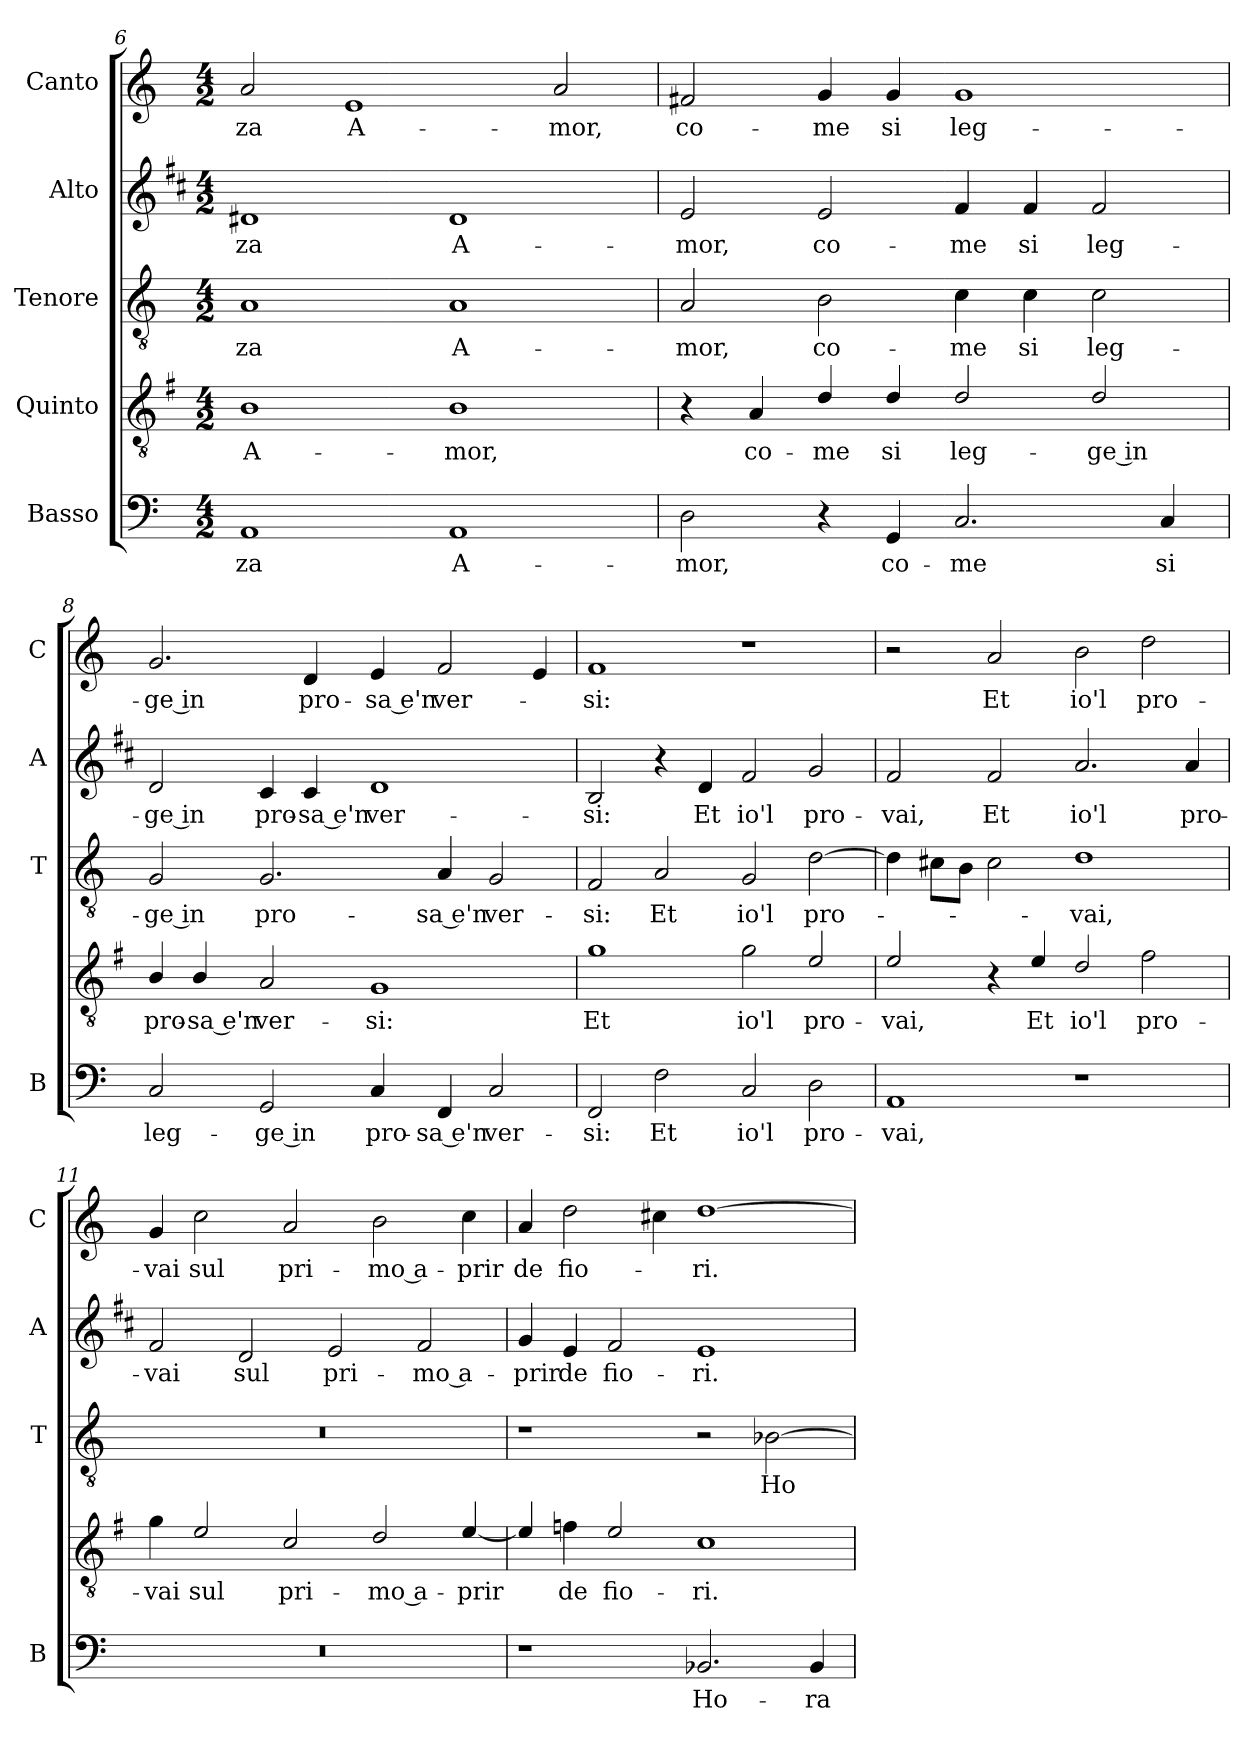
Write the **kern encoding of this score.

**kern	**text	**kern	**text	**kern	**text	**kern	**text	**kern	**text
*part5	*part5	*part4	*part4	*part3	*part3	*part2	*part2	*part1	*part1
*staff5	*staff5	*staff4	*staff4	*staff3	*staff3	*staff2	*staff2	*staff1	*staff1
*I"Basso	*	*I"Quinto	*	*I"Tenore	*	*I"Alto	*	*I"Canto	*
*I'B	*	*	*	*I'T	*	*I'A	*	*I'C	*
*clefF4	*	*clefGv2	*	*clefGv2	*	*clefG2	*	*clefG2	*
*	*	*ITrd4c7	*	*	*	*ITrd1c2	*	*	*
*k[]	*	*k[]	*	*k[]	*	*k[]	*	*k[]	*
*C:	*	*C:	*	*C:	*	*C:	*	*C:	*
*M4/2	*	*M4/2	*	*M4/2	*	*M4/2	*	*M4/2	*
=6	=6	=6	=6	=6	=6	=6	=6	=6	=6
!	!LO:LY:b	!	!LO:LY:b	!	!LO:LY:b	!	!LO:LY:b	!	!LO:LY:b
1AA	-za	1E	A-	1A	-za	1c#X	-za	2a/	-za
!	!	!	!	!	!	!	!	!	!LO:LY:b
.	.	.	.	.	.	.	.	1e	A-
!	!LO:LY:b	!	!LO:LY:b	!	!LO:LY:b	!	!LO:LY:b	!	!
1AA	A-	1E	-mor,	1A	A-	1c#	A-	.	.
!	!	!	!	!	!	!	!	!	!LO:LY:b
.	.	.	.	.	.	.	.	2a/	-mor,
=7	=7	=7	=7	=7	=7	=7	=7	=7	=7
!	!LO:LY:b	!	!	!	!LO:LY:b	!	!LO:LY:b	!	!LO:LY:b
2D\	-mor,	4r	.	2A/	-mor,	2d/	-mor,	2f#X/	co-
!	!	!	!LO:LY:b	!	!	!	!	!	!
.	.	4D/	co-	.	.	.	.	.	.
!	!	!	!LO:LY:b	!	!LO:LY:b	!	!LO:LY:b	!	!LO:LY:b
4r	.	4G/	-me	2B\	co-	2d/	co-	4g/	-me
!	!LO:LY:b	!	!LO:LY:b	!	!	!	!	!	!LO:LY:b
4GG/	co-	4G/	si	.	.	.	.	4g/	si
!	!LO:LY:b	!	!LO:LY:b	!	!LO:LY:b	!	!LO:LY:b	!	!LO:LY:b
2.C/	-me	2G/	leg-	4c\	-me	4e/	-me	1g	leg-
!	!	!	!	!	!LO:LY:b	!	!LO:LY:b	!	!
.	.	.	.	4c\	si	4e/	si	.	.
!	!	!	!LO:LY:b	!	!LO:LY:b	!	!LO:LY:b	!	!
.	.	2G/	-ge in	2c\	leg-	2e/	leg-	.	.
!	!LO:LY:b	!	!	!	!	!	!	!	!
4C/	si	.	.	.	.	.	.	.	.
!!LO:PB:g=z
=8	=8	=8	=8	=8	=8	=8	=8	=8	=8
!	!LO:LY:b	!	!LO:LY:b	!	!LO:LY:b	!	!LO:LY:b	!	!LO:LY:b
2C/	leg-	4E/	pro-	2G/	-ge in	2c/	-ge in	2.g/	-ge in
!	!	!	!LO:LY:b	!	!	!	!	!	!
.	.	4E/	-sa e'n	.	.	.	.	.	.
!	!LO:LY:b	!	!LO:LY:b	!	!LO:LY:b	!	!LO:LY:b	!	!
2GG/	-ge in	2D/	ver-	2.G/	pro-	4B/	pro-	.	.
!	!	!	!	!	!	!	!LO:LY:b	!	!LO:LY:b
.	.	.	.	.	.	4B/	-sa e'n	4d/	pro-
!	!LO:LY:b	!	!LO:LY:b	!	!	!	!LO:LY:b	!	!LO:LY:b
4C/	pro-	1C	-si:	.	.	1c	ver-	4e/	-sa e'n
!	!LO:LY:b	!	!	!	!LO:LY:b	!	!	!	!LO:LY:b
4FF/	-sa e'n	.	.	4A/	-sa e'n	.	.	2f/	ver-
!	!LO:LY:b	!	!	!	!LO:LY:b	!	!	!	!
2C/	ver-	.	.	2G/	ver-	.	.	.	.
.	.	.	.	.	.	.	.	4e/	.
=9	=9	=9	=9	=9	=9	=9	=9	=9	=9
!	!LO:LY:b	!	!LO:LY:b	!	!LO:LY:b	!	!LO:LY:b	!	!LO:LY:b
2FF/	-si:	1c	Et	2F/	-si:	2A/	-si:	1f	-si:
!	!LO:LY:b	!	!	!	!LO:LY:b	!	!	!	!
2F\	Et	.	.	2A/	Et	4r	.	.	.
!	!	!	!	!	!	!	!LO:LY:b	!	!
.	.	.	.	.	.	4c/	Et	.	.
!	!LO:LY:b	!	!LO:LY:b	!	!LO:LY:b	!	!LO:LY:b	!	!
2C/	io'l	2c\	io'l	2G/	io'l	2e/	io'l	1r	.
!	!LO:LY:b	!	!LO:LY:b	!	!LO:LY:b	!	!LO:LY:b	!	!
2D\	pro-	2A/	pro-	[2d\	pro-	2f/	pro-	.	.
=10	=10	=10	=10	=10	=10	=10	=10	=10	=10
!	!LO:LY:b	!	!LO:LY:b	!	!	!	!LO:LY:b	!	!
1AA	-vai,	2A/	-vai,	4d\]	.	2e/	-vai,	2r	.
.	.	.	.	8c#X\L	.	.	.	.	.
.	.	.	.	8B\J	.	.	.	.	.
!	!	!	!	!	!	!	!LO:LY:b	!	!LO:LY:b
.	.	4r	.	2c#\	.	2e/	Et	2a/	Et
!	!	!	!LO:LY:b	!	!	!	!	!	!
.	.	4A/	Et	.	.	.	.	.	.
!	!	!	!LO:LY:b	!	!LO:LY:b	!	!LO:LY:b	!	!LO:LY:b
1r	.	2G/	io'l	1d	-vai,	2.g/	io'l	2b\	io'l
!	!	!	!LO:LY:b	!	!	!	!	!	!LO:LY:b
.	.	2B\	pro-	.	.	.	.	2dd\	pro-
!	!	!	!	!	!	!	!LO:LY:b	!	!
.	.	.	.	.	.	4g/	pro-	.	.
=11	=11	=11	=11	=11	=11	=11	=11	=11	=11
!	!	!	!LO:LY:b	!	!	!	!LO:LY:b	!	!LO:LY:b
0r	.	4c\	-vai	0r	.	2e/	-vai	4g/	-vai
!	!	!	!LO:LY:b	!	!	!	!	!	!LO:LY:b
.	.	2A/	sul	.	.	.	.	2cc\	sul
!	!	!	!	!	!	!	!LO:LY:b	!	!
.	.	.	.	.	.	2c/	sul	.	.
!	!	!	!LO:LY:b	!	!	!	!	!	!LO:LY:b
.	.	2F/	pri-	.	.	.	.	2a/	pri-
!	!	!	!	!	!	!	!LO:LY:b	!	!
.	.	.	.	.	.	2d/	pri-	.	.
!	!	!	!LO:LY:b	!	!	!	!	!	!LO:LY:b
.	.	2G/	-mo a-	.	.	.	.	2b\	-mo a-
!	!	!	!	!	!	!	!LO:LY:b	!	!
.	.	.	.	.	.	2e/	-mo a-	.	.
!	!	!	!LO:LY:b	!	!	!	!	!	!LO:LY:b
.	.	[4A/	-prir	.	.	.	.	4cc\	-prir
!!LO:LB:g=z
=12	=12	=12	=12	=12	=12	=12	=12	=12	=12
!	!	!	!	!	!	!	!LO:LY:b	!	!LO:LY:b
1r	.	4A/]	.	1r	.	4f/	-prir	4a/	de
!	!	!	!LO:LY:b	!	!	!	!LO:LY:b	!	!LO:LY:b
.	.	4B-X\	de	.	.	4d/	de	2dd\	fio-
!	!	!	!LO:LY:b	!	!	!	!LO:LY:b	!	!
.	.	2A/	fio-	.	.	2e/	fio-	.	.
.	.	.	.	.	.	.	.	4cc#X\	.
!	!LO:LY:b	!	!LO:LY:b	!	!	!	!LO:LY:b	!	!LO:LY:b
2.BB-X/	Ho-	1F	-ri.	2r	.	1d	-ri.	[1dd	-ri.
!	!	!	!	!	!LO:LY:b	!	!	!	!
.	.	.	.	[2B-X\	Ho-	.	.	.	.
!	!LO:LY:b	!	!	!	!	!	!	!	!
4BB-/	-ra	.	.	.	.	.	.	.	.
=	=	=	=	=	=	=	=	=	=
*-	*-	*-	*-	*-	*-	*-	*-	*-	*-
